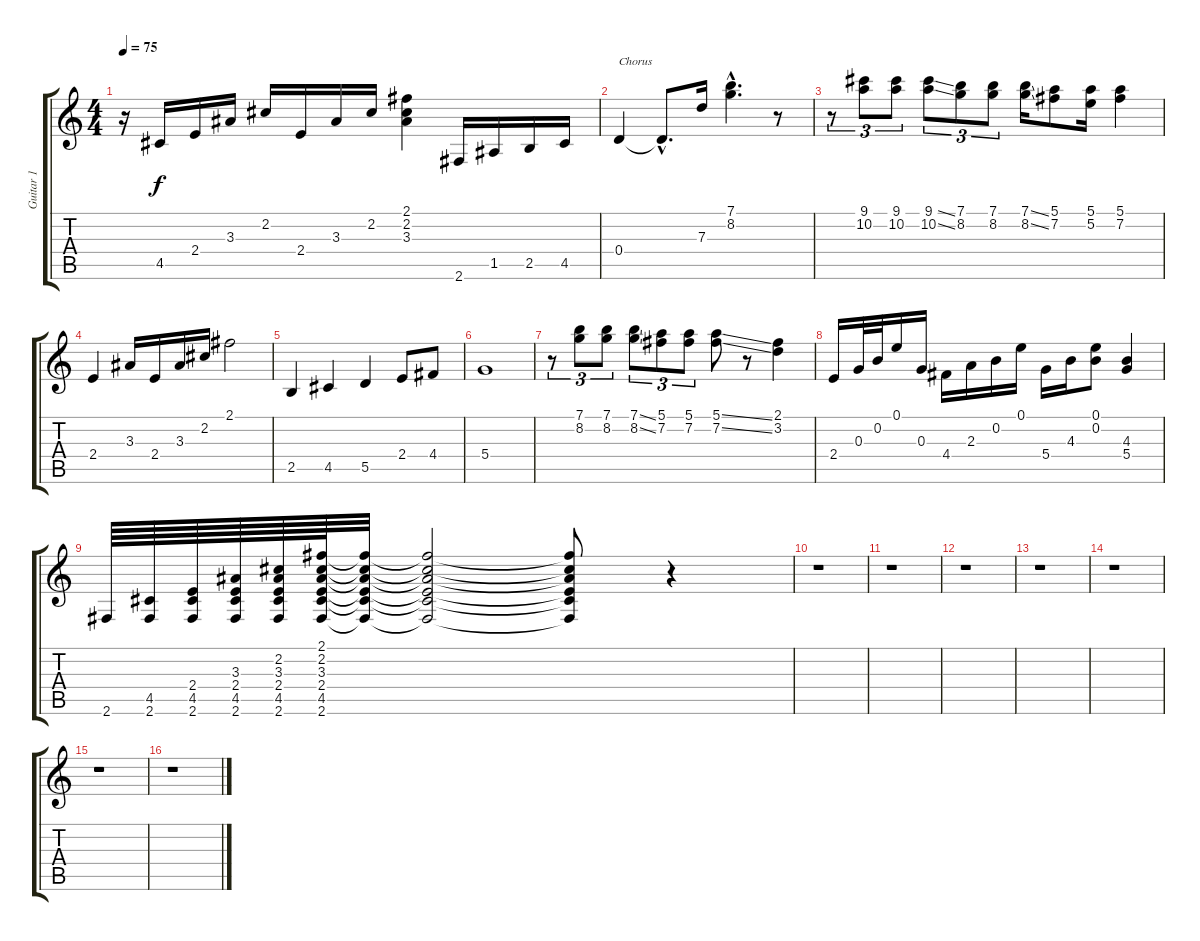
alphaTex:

\track ("Guitar 1" "Guitar 1") {instrument acousticguitarnylon}
\staff {score tabs}
\tuning (E4 B3 G3 D3 A2 E2) {hide}
\ts (4 4)
\tempo 75
\clef g2
\ks c
r.16{dy f} 4.5.16 2.4.16 3.3.16 2.2.16 2.4.16 3.3.16 2.2.16 (2.1 2.2 3.3).4 2.6.16 1.5.16 2.5.16 4.5.16 |
0.4.4{txt "Chorus"} 0.4{hac t}.8{d} 7.3.16 (7.1{hac} 8.2{hac}).4{d} r.8 |
r.8{tu (3 2)} (9.1 10.2).8{tu (3 2)} (9.1 10.2).8{tu (3 2)} (9.1{ss} 10.2{ss}).8{tu (3 2)} (7.1 8.2).8{tu (3 2)} (7.1 8.2).8{tu (3 2)} (7.1{ss} 8.2{ss}).16 (5.1 7.2).8 (5.1 5.2).16 (5.1 7.2).4 |
2.4.4 3.3.16 2.4.16 3.3.16 2.2.16 2.1.2 |
2.5.4 4.5.4 5.5.4 2.4.8 4.4.8 |
5.4.1 |
r.8{tu (3 2)} (7.1 8.2).8{tu (3 2)} (7.1 8.2).8{tu (3 2)} (7.1{ss} 8.2{ss}).8{tu (3 2)} (5.1 7.2).8{tu (3 2)} (5.1 7.2).8{tu (3 2)} (5.1{ss} 7.2{ss}).8 r.8 (2.1 3.2).4 |
2.4.16 0.3.32 0.2.32 0.1.16 0.3.16 4.4.16 2.3.16 0.2.16 0.1.16 5.4.16 4.3.16 (0.1 0.2).8 (4.3 5.4).4 |
2.6.64 (4.5 2.6).64 (2.4 4.5 2.6).64 (3.3 2.4 4.5 2.6).64 (2.2 3.3 2.4 4.5 2.6).64 (2.1 2.2 3.3 2.4 4.5 2.6).64 (2.1{t} 2.2{t} 3.3{t} 2.4{t} 4.5{t} 2.6{t}).32 (2.1{t} 2.2{t} 3.3{t} 2.4{t} 4.5{t} 2.6{t}).2 (2.1{t} 2.2{t} 3.3{t} 2.4{t} 4.5{t} 2.6{t}).8 r.4 |
r.1 |
r.1 |
r.1 |
r.1 |
r.1 |
r.1 |
r.1
